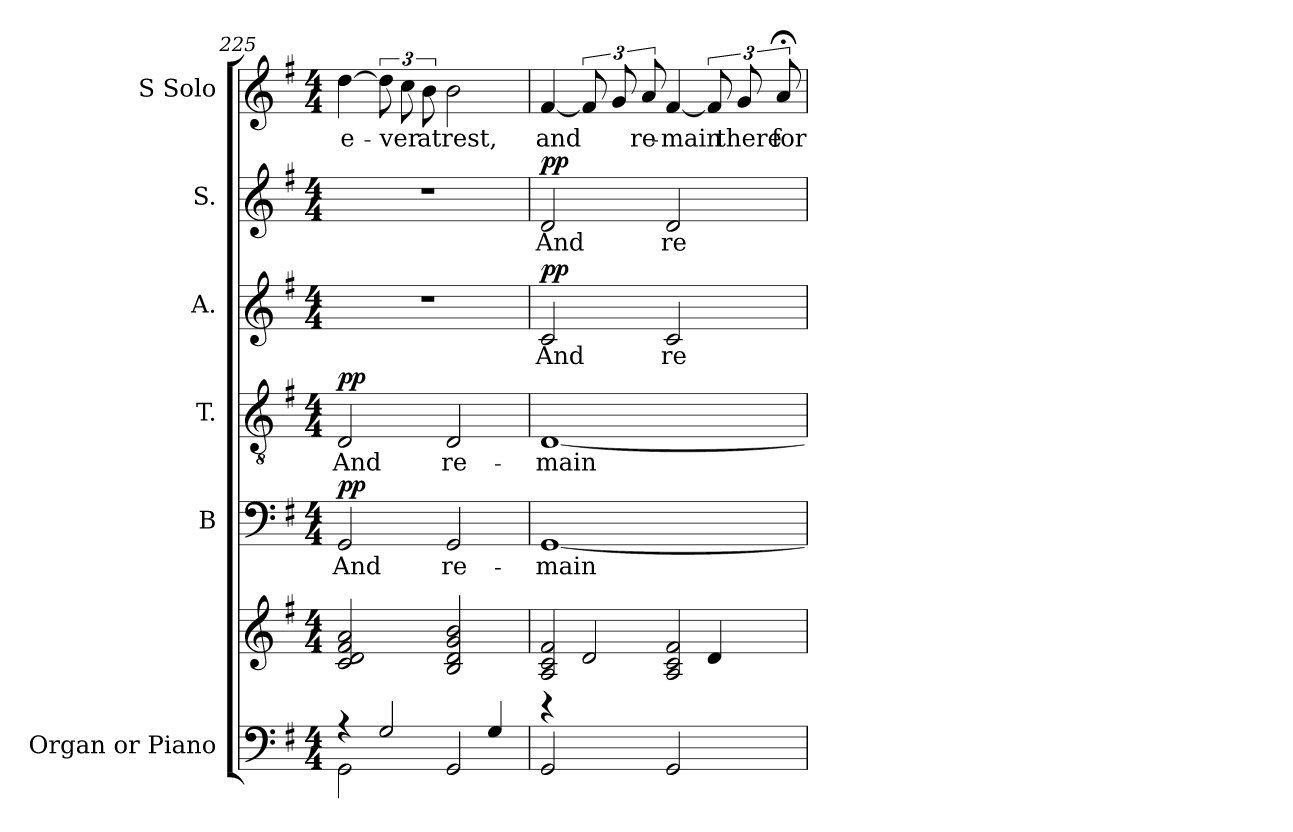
**kern	**kern	**kern	**text	**dynam	**kern	**text	**dynam	**kern	**text	**dynam	**kern	**text	**dynam	**kern	**text
*part6	*part6	*part5	*part5	*part5	*part4	*part4	*part4	*part3	*part3	*part3	*part2	*part2	*part2	*part1	*part1
*staff7	*staff6	*staff5	*staff5	*staff5	*staff4	*staff4	*staff4	*staff3	*staff3	*staff3	*staff2	*staff2	*staff2	*staff1	*staff1
*I"Organ or  Piano	*	*I"B	*	*	*I"T.	*	*	*I"A.	*	*	*I"S.	*	*	*I"S    Solo	*
*	*	*I'B.	*	*	*I'T.	*	*	*I'A.	*	*	*I'S.	*	*	*I'S.	*
*clefF4	*clefG2	*clefF4	*	*	*clefGv2	*	*	*clefG2	*	*	*clefG2	*	*	*clefG2	*
*	*	*	*	*	*ITrd7c12	*	*	*	*	*	*	*	*	*	*
*k[f#]	*k[f#]	*k[f#]	*	*	*k[f#]	*	*	*k[f#]	*	*	*k[f#]	*	*	*k[f#]	*
*G:	*G:	*G:	*	*	*G:	*	*	*G:	*	*	*G:	*	*	*G:	*
*M4/4	*M4/4	*M4/4	*	*	*M4/4	*	*	*M4/4	*	*	*M4/4	*	*	*M4/4	*
=225	=225	=225	=225	=225	=225	=225	=225	=225	=225	=225	=225	=225	=225	=225	=225
*^	*	*	*	*	*	*	*	*	*	*	*	*	*	*	*
!	!	!	!	!	!LO:DY:a	!	!	!LO:DY:a	!	!	!	!	!	!	!	!
4r	2GG\	2c/ 2d/ 2f#/ 2a/	2GG/	And	pp	2DD/	And	pp	1r	.	.	1r	.	.	[4dd\	e-
2G/	.	.	.	.	.	.	.	.	.	.	.	.	.	.	12dd\]	.
.	.	.	.	.	.	.	.	.	.	.	.	.	.	.	12cc\	-ver
.	.	.	.	.	.	.	.	.	.	.	.	.	.	.	12b\	at
.	2GG/	2B/ 2d/ 2g/ 2b/	2GG/	-re-	.	2DD/	-re-	.	.	.	.	.	.	.	2b\	rest,
4G/	.	.	.	.	.	.	.	.	.	.	.	.	.	.	.	.
*v	*v	*	*	*	*	*	*	*	*	*	*	*	*	*	*	*
=226	=226	=226	=226	=226	=226	=226	=226	=226	=226	=226	=226	=226	=226	=226	=226
*	*^	*	*	*	*	*	*	*	*	*	*	*	*	*	*
!	!	!	!	!	!	!	!	!	!	!	!LO:DY:a	!	!	!LO:DY:a	!	!
2GG/	2A/ 2c/ 2f#/	4r	[1GG	main	.	[1DD	main	.	2c/	And	pp	2d/	And	pp	[4f#/	and
.	.	2d/	.	.	.	.	.	.	.	.	.	.	.	.	12f#/]	.
.	.	.	.	.	.	.	.	.	.	.	.	.	.	.	12g/	.
.	.	.	.	.	.	.	.	.	.	.	.	.	.	.	12a/	re-
2GG/	2A/ 2c/ 2f#/	.	.	.	.	.	.	.	2c/	re-	.	2d/	re-	.	[4f#/	-main
.	.	4d/	.	.	.	.	.	.	.	.	.	.	.	.	12f#/]	.
.	.	.	.	.	.	.	.	.	.	.	.	.	.	.	12g/	there
.	.	.	.	.	.	.	.	.	.	.	.	.	.	.	12a;<:/	for
*	*v	*v	*	*	*	*	*	*	*	*	*	*	*	*	*	*
=	=	=	=	=	=	=	=	=	=	=	=	=	=	=	=
*-	*-	*-	*-	*-	*-	*-	*-	*-	*-	*-	*-	*-	*-	*-	*-
